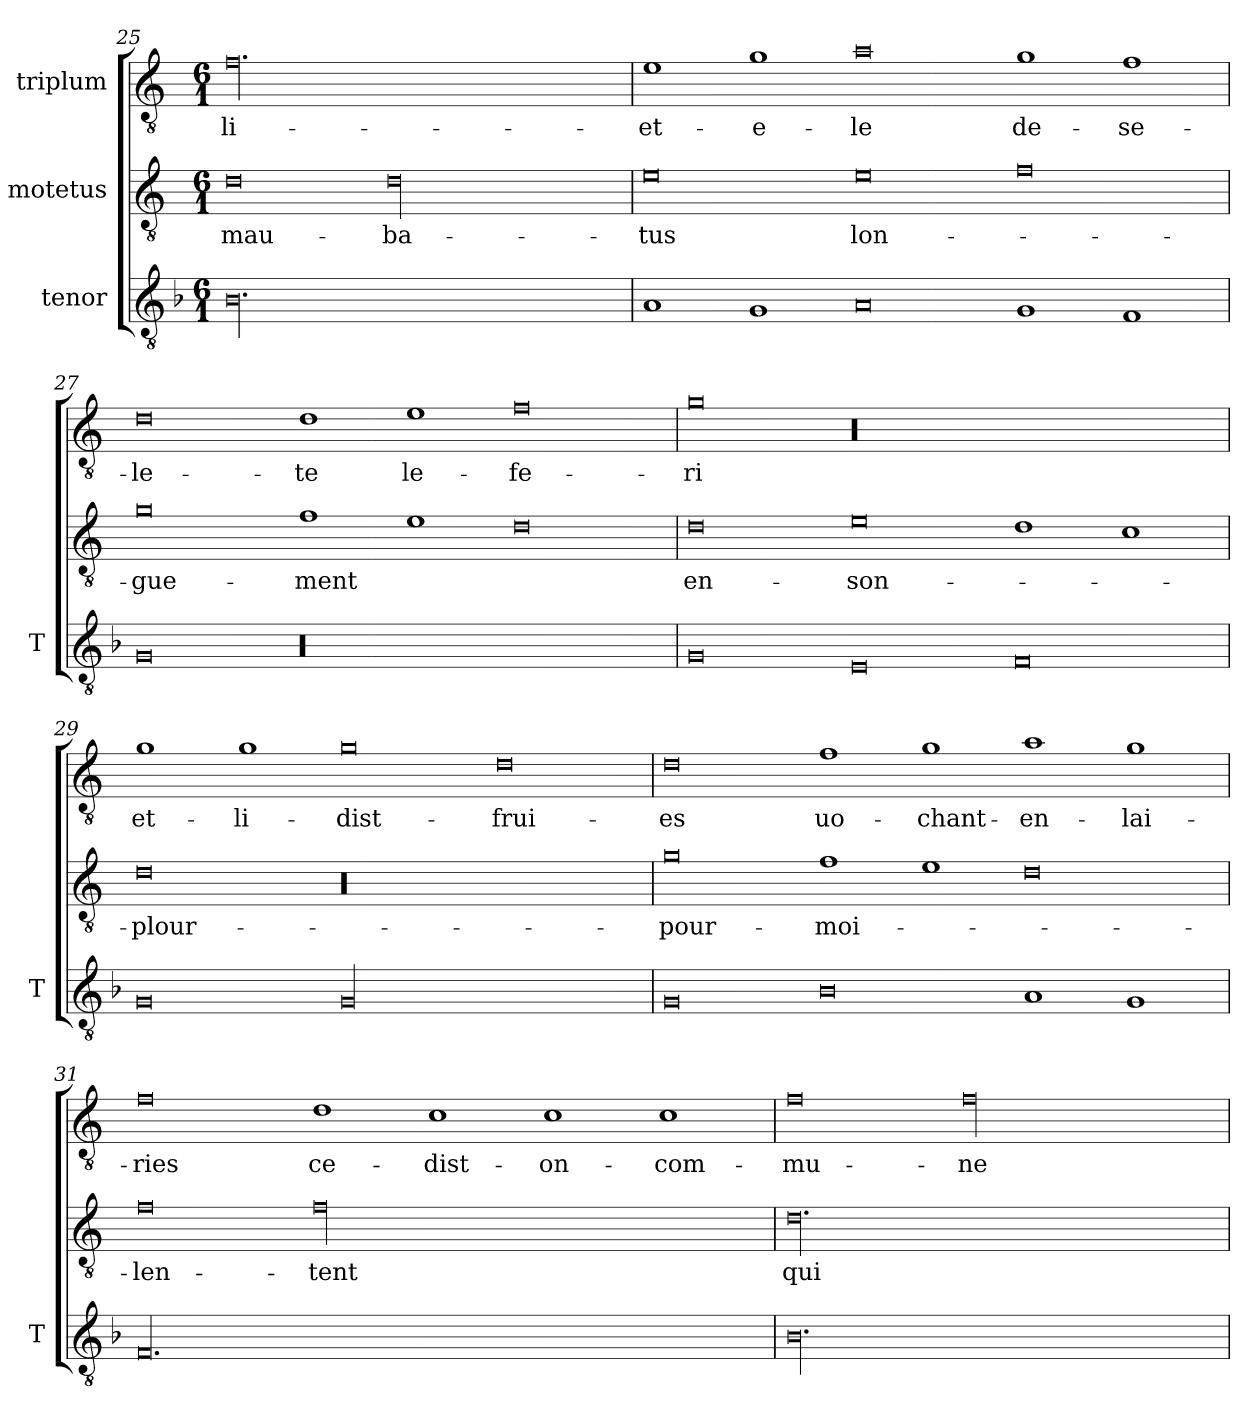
**kern	**kern	**text	**kern	**text
*part3	*part2	*part2	*part1	*part1
*staff3	*staff2	*staff2	*staff1	*staff1
*I"tenor	*I"motetus	*	*I"triplum	*
*I'T	*	*	*	*
*clefGv2	*clefGv2	*	*clefGv2	*
*k[b-]	*k[]	*	*k[]	*
*F:	*C:	*	*C:	*
*M6/1	*M6/1	*	*M6/1	*
=25	=25	=25	=25	=25
00.B-\	0d\	mau-	00.f\	li-
.	00d\	-ba-	.	.
=26	=26	=26	=26	=26
1A/	0e\	-tus	1e\	et-
1G/	.	.	1g\	e-
0A/	0e\	lon-	0a\	-le
1G/	0f\	.	1g\	de-
1F/	.	.	1f\	se-
!!LO:PB:g=z
=27	=27	=27	=27	=27
0G/	0g\	-gue-	0d\	-le-
00r	1f\	-ment	1d\	-te
.	1e\	.	1e\	le-
.	0d\	.	0f\	fe-
=28	=28	=28	=28	=28
0G/	0d\	en-	0g\	-ri
0E/	0e\	son-	00r	.
0F/	1d\	.	.	.
.	1c\	.	.	.
=29	=29	=29	=29	=29
0G/	0d\	plour-	1g\	et-
.	.	.	1g\	li-
00G/	00r	.	0g\	dist-
.	.	.	0d\	frui-
=30	=30	=30	=30	=30
0G/	0g\	pour-	0d\	-es
0B-\	1f\	moi-	1f\	uo-
.	1e\	.	1g\	chant-
1A/	0d\	.	1a\	en-
1G/	.	.	1g\	lai-
=31	=31	=31	=31	=31
00.F/	0f\	len-	0f\	-ries
.	00f\	-tent	1d\	ce-
.	.	.	1c\	dist-
.	.	.	1c\	on-
.	.	.	1c\	com-
=32	=32	=32	=32	=32
00.B-\	00.d\	qui-	0f\	-mu-
.	.	.	00f\	-ne-
=	=	=	=	=
*-	*-	*-	*-	*-
